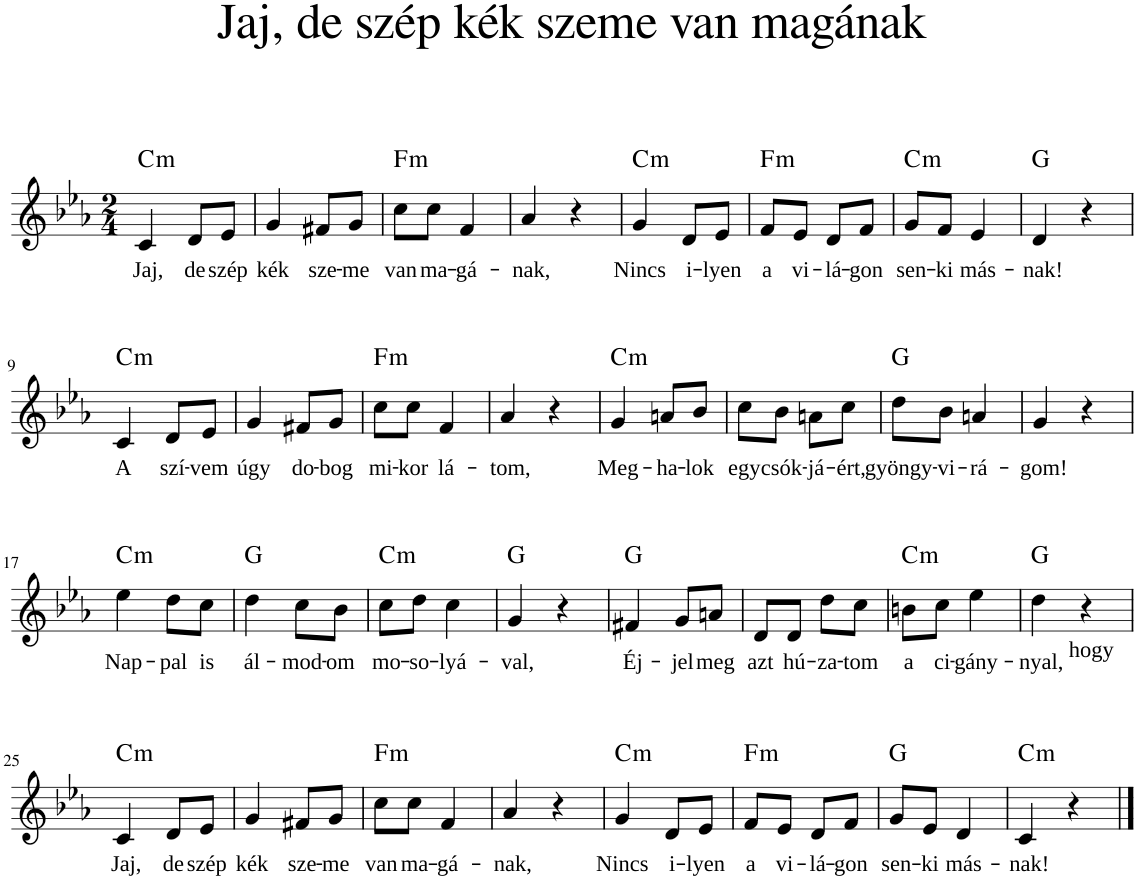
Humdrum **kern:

**kern	**text	**harte
*part1	*part1	*part1
*staff1	*staff1	*
*I"Piano	*	*
*I'Pno	*	*
*clefG2	*	*
*k[b-e-a-]	*	*
*M2/4	*	*
=1	=1	=1
!	!LO:LY:b	!LO:H:kt=m
4c/	Jaj,	C:min
!	!LO:LY:b	!
8d/L	de	.
!	!LO:LY:b	!
8e-/J	szép	.
=2	=2	=2
!	!LO:LY:b	!
4g/	kék	.
!	!LO:LY:b	!
8f#X/L	sze-	.
!	!LO:LY:b	!
8g/J	-me	.
=3	=3	=3
!	!LO:LY:b	!LO:H:kt=m
8cc\L	van	F:min
!	!LO:LY:b	!
8cc\J	ma-	.
!	!LO:LY:b	!
4f/	-gá-	.
=4	=4	=4
!	!LO:LY:b	!
4a-/	-nak,	.
4r	.	.
=5	=5	=5
!	!LO:LY:b	!LO:H:kt=m
4g/	Nincs	C:min
!	!LO:LY:b	!
8d/L	i-	.
!	!LO:LY:b	!
8e-/J	-lyen	.
=6	=6	=6
!	!LO:LY:b	!LO:H:kt=m
8f/L	a	F:min
!	!LO:LY:b	!
8e-/J	vi-	.
!	!LO:LY:b	!
8d/L	-lá-	.
!	!LO:LY:b	!
8f/J	-gon	.
=7	=7	=7
!	!LO:LY:b	!LO:H:kt=m
8g/L	sen-	C:min
!	!LO:LY:b	!
8f/J	-ki	.
!	!LO:LY:b	!
4e-/	más-	.
=8	=8	=8
!	!LO:LY:b	!LO:H:kt=N.C.
4d/	-nak!	N
4r	.	.
!!LO:LB:g=z
=9	=9	=9
!	!LO:LY:b	!LO:H:kt=m
4c/	A	C:min
!	!LO:LY:b	!
8d/L	szí-	.
!	!LO:LY:b	!
8e-/J	-vem	.
=10	=10	=10
!	!LO:LY:b	!
4g/	úgy	.
!	!LO:LY:b	!
8f#X/L	do-	.
!	!LO:LY:b	!
8g/J	-bog	.
=11	=11	=11
!	!LO:LY:b	!LO:H:kt=m
8cc\L	mi-	F:min
!	!LO:LY:b	!
8cc\J	-kor	.
!	!LO:LY:b	!
4f/	lá-	.
=12	=12	=12
!	!LO:LY:b	!
4a-/	-tom,	.
4r	.	.
=13	=13	=13
!	!LO:LY:b	!LO:H:kt=m
4g/	Meg-	C:min
!	!LO:LY:b	!
8an/L	-ha-	.
!	!LO:LY:b	!
8b-/J	-lok	.
=14	=14	=14
!	!LO:LY:b	!
8cc\L	egy	.
!	!LO:LY:b	!
8b-\J	csók-	.
!	!LO:LY:b	!
8an\L	-já-	.
!	!LO:LY:b	!
8cc\J	-ért,	.
=15	=15	=15
!	!LO:LY:b	!LO:H:kt=N.C.
8dd\L	gyöngy-	N
!	!LO:LY:b	!
8b-\J	-vi-	.
!	!LO:LY:b	!
4an/	-rá-	.
=16	=16	=16
!	!LO:LY:b	!
4g/	-gom!	.
4r	.	.
!!LO:LB:g=z
=17	=17	=17
!	!LO:LY:b	!LO:H:kt=m
4ee-\	Nap-	C:min
!	!LO:LY:b	!
8dd\L	-pal	.
!	!LO:LY:b	!
8cc\J	is	.
=18	=18	=18
!	!LO:LY:b	!LO:H:kt=N.C.
4dd\	ál-	N
!	!LO:LY:b	!
8cc\L	-mod-	.
!	!LO:LY:b	!
8b-\J	-om	.
=19	=19	=19
!	!LO:LY:b	!LO:H:kt=m
8cc\L	mo-	C:min
!	!LO:LY:b	!
8dd\J	-so-	.
!	!LO:LY:b	!
4cc\	-lyá-	.
=20	=20	=20
!	!LO:LY:b	!LO:H:kt=N.C.
4g/	-val,	N
4r	.	.
=21	=21	=21
!	!LO:LY:b	!LO:H:kt=N.C.
4f#X/	Éj-	N
!	!LO:LY:b	!
8g/L	-jel	.
!	!LO:LY:b	!
8an/J	meg	.
=22	=22	=22
!	!LO:LY:b	!
8d/L	azt	.
!	!LO:LY:b	!
8d/J	hú-	.
!	!LO:LY:b	!
8dd\L	-za-	.
!	!LO:LY:b	!
8cc\J	-tom	.
=23	=23	=23
!	!LO:LY:b	!LO:H:kt=m
8bn\L	a	C:min
!	!LO:LY:b	!
8cc\J	ci-	.
!	!LO:LY:b	!
4ee-\	-gány-	.
=24	=24	=24
!	!LO:LY:b	!LO:H:kt=N.C.
4dd\	-nyal,	N
!	!LO:LY:b	!
4r	hogy	.
!!LO:LB:g=z
=25	=25	=25
!	!LO:LY:b	!LO:H:kt=m
4c/	Jaj,	C:min
!	!LO:LY:b	!
8d/L	de	.
!	!LO:LY:b	!
8e-/J	szép	.
=26	=26	=26
!	!LO:LY:b	!
4g/	kék	.
!	!LO:LY:b	!
8f#X/L	sze-	.
!	!LO:LY:b	!
8g/J	-me	.
=27	=27	=27
!	!LO:LY:b	!LO:H:kt=m
8cc\L	van	F:min
!	!LO:LY:b	!
8cc\J	ma-	.
!	!LO:LY:b	!
4f/	-gá-	.
=28	=28	=28
!	!LO:LY:b	!
4a-/	-nak,	.
4r	.	.
=29	=29	=29
!	!LO:LY:b	!LO:H:kt=m
4g/	Nincs	C:min
!	!LO:LY:b	!
8d/L	i-	.
!	!LO:LY:b	!
8e-/J	-lyen	.
=30	=30	=30
!	!LO:LY:b	!LO:H:kt=m
8f/L	a	F:min
!	!LO:LY:b	!
8e-/J	vi-	.
!	!LO:LY:b	!
8d/L	-lá-	.
!	!LO:LY:b	!
8f/J	-gon	.
=31	=31	=31
!	!LO:LY:b	!LO:H:kt=N.C.
8g/L	sen-	N
!	!LO:LY:b	!
8e-/J	-ki	.
!	!LO:LY:b	!
4d/	más-	.
=32	=32	=32
!	!LO:LY:b	!LO:H:kt=m
4c/	-nak!	C:min
4r	.	.
==	==	==
*-	*-	*-
